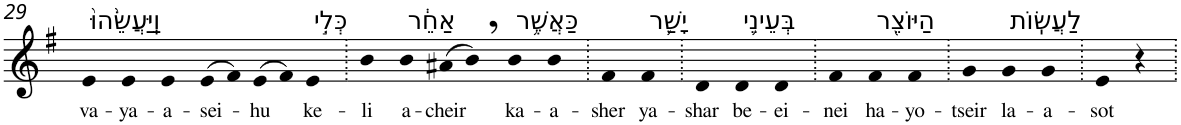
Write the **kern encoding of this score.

**kern	**text
*part1	*part1
*staff1	*staff1
*I"Piano	*
*I'Pno	*
!!LO:PB:g=z
*clefG2	*
*k[f#]	*
*G:	*
=29	=29
!LO:TX:a:t=וַֽיַּעֲשֵׂ֙הוּ֙	!
!	!LO:LY:b
4e	va-
!	!LO:LY:b
4e	-ya-
!	!LO:LY:b
4e	-a-
!	!LO:LY:b
(>8e	-sei-
8f#)	.
!	!LO:LY:b
(>8e	-hu
8f#)	.
!LO:TX:a:t=כְּלִ֣י	!
!	!LO:LY:b
4e	ke-
=30.	=30.
!	!LO:LY:b
4b	-li
!LO:TX:a:t=אַחֵ֔ר	!
!	!LO:LY:b
4b	a-
!	!LO:LY:b
(>8a#X	-cheir
8b,)	.
!LO:TX:a:t=כַּאֲשֶׁ֥ר	!
!	!LO:LY:b
4b	ka-
!	!LO:LY:b
4b	-a-
=31.	=31.
!	!LO:LY:b
4f#	-sher
!LO:TX:a:t=יָשַׁ֛ר	!
!	!LO:LY:b
4f#	ya-
=32.	=32.
!	!LO:LY:b
4d	-shar
!LO:TX:a:t=בְּעֵינֵ֥י	!
!	!LO:LY:b
4d	be-
!	!LO:LY:b
4d	-ei-
=33.	=33.
!	!LO:LY:b
4f#	-nei
!LO:TX:a:t=הַיּוֹצֵ֖ר	!
!	!LO:LY:b
4f#	ha-
!	!LO:LY:b
4f#	-yo-
=34.	=34.
!	!LO:LY:b
4g	-tseir
!LO:TX:a:t=לַעֲשֽׂוֹת	!
!	!LO:LY:b
4g	la-
!	!LO:LY:b
4g	-a-
=35.	=35.
!	!LO:LY:b
4e	-sot
4r	.
=.	=.
*-	*-
